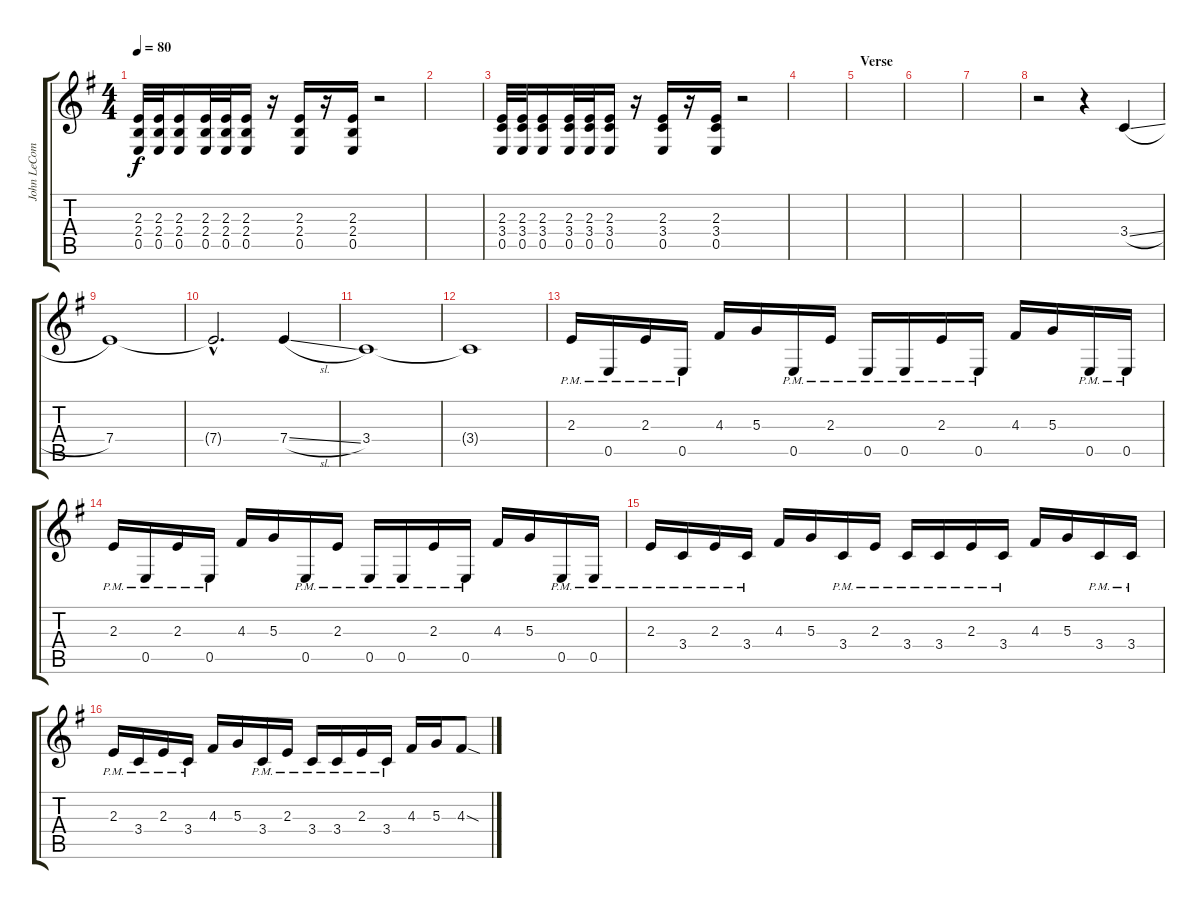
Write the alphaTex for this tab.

\track ("John LeCompt" "John LeCom") {instrument distortionguitar}
\staff {score tabs}
\tuning (B3 G3 D3 A2 E2 B1) {hide}
\ts (4 4)
\tempo 80
\clef g2
\ks g
(2.3 2.4 0.5).32{dy f} (2.3 2.4 0.5).32 (2.3 2.4 0.5).16 (2.3 2.4 0.5).32 (2.3 2.4 0.5).32 (2.3 2.4 0.5).16 r.16 (2.3 2.4 0.5).16 r.16 (2.3 2.4 0.5).16 r.2 |
|
(2.3 3.4 0.5).32 (2.3 3.4 0.5).32 (2.3 3.4 0.5).16 (2.3 3.4 0.5).32 (2.3 3.4 0.5).32 (2.3 3.4 0.5).16 r.16 (2.3 3.4 0.5).16 r.16 (2.3 3.4 0.5).16 r.2 |
|
\section ("" "Verse")
|
|
|
r.2 r.4 3.4{sl}.4 |
7.4.1 |
7.4{hac t}.2{d} 7.4{sl}.4 |
3.4.1 |
3.4{t}.1 |
2.3{pm}.16 0.5{pm}.16 2.3{pm}.16 0.5{pm}.16 4.3.16 5.3.16 0.5{pm}.16 2.3{pm}.16 0.5{pm}.16 0.5{pm}.16 2.3{pm}.16 0.5{pm}.16 4.3.16 5.3.16 0.5{pm}.16 0.5{pm}.16 |
2.3{pm}.16 0.5{pm}.16 2.3{pm}.16 0.5{pm}.16 4.3.16 5.3.16 0.5{pm}.16 2.3{pm}.16 0.5{pm}.16 0.5{pm}.16 2.3{pm}.16 0.5{pm}.16 4.3.16 5.3.16 0.5{pm}.16 0.5{pm}.16 |
2.3{pm}.16 3.4{pm}.16 2.3{pm}.16 3.4{pm}.16 4.3.16 5.3.16 3.4{pm}.16 2.3{pm}.16 3.4{pm}.16 3.4{pm}.16 2.3{pm}.16 3.4{pm}.16 4.3.16 5.3.16 3.4{pm}.16 3.4{pm}.16 |
2.3{pm}.16 3.4{pm}.16 2.3{pm}.16 3.4{pm}.16 4.3.16 5.3.16 3.4{pm}.16 2.3{pm}.16 3.4{pm}.16 3.4{pm}.16 2.3{pm}.16 3.4{pm}.16 4.3.16 5.3.16 4.3{sod}.8
